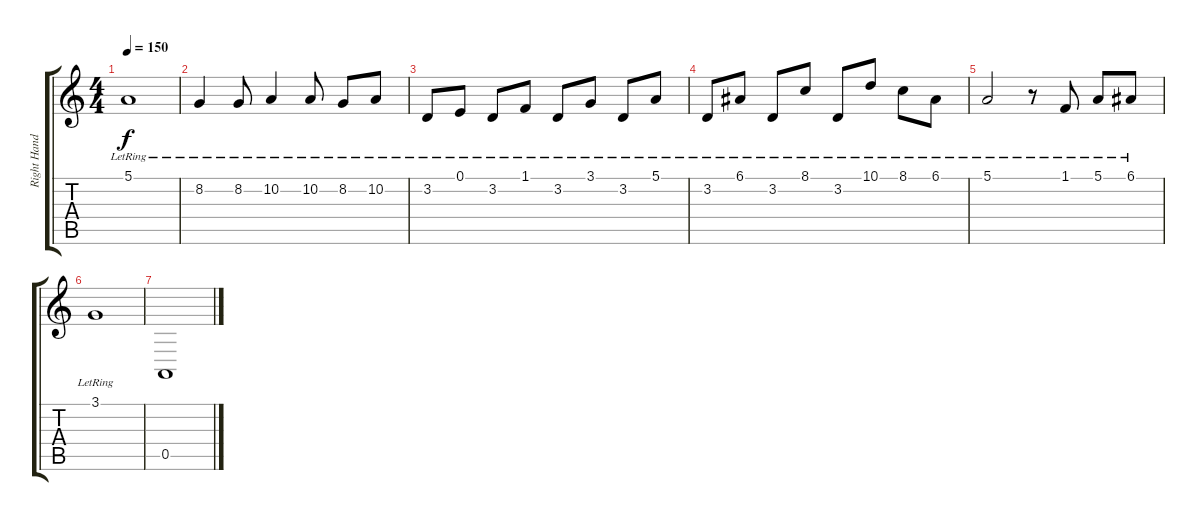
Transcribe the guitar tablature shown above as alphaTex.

\track ("Right Hand" "Right Hand") {instrument acousticgrandpiano}
\staff {score tabs}
\tuning (E4 B3 G3 D3 A2 E2) {hide}
\ts (4 4)
\tempo 150
\clef g2
\ks c
5.1{lr}.1{dy f} |
8.2{lr}.4 8.2{lr}.8 10.2{lr}.4 10.2{lr}.8 8.2{lr}.8 10.2{lr}.8 |
3.2{lr}.8 0.1{lr}.8 3.2{lr}.8 1.1{lr}.8 3.2{lr}.8 3.1{lr}.8 3.2{lr}.8 5.1{lr}.8 |
3.2{lr}.8 6.1{lr}.8 3.2{lr}.8 8.1{lr}.8 3.2{lr}.8 10.1{lr}.8 8.1{lr}.8 6.1{lr}.8 |
5.1{lr}.2 r.8 1.1{lr}.8 5.1{lr}.8 6.1{lr}.8 |
3.1{lr}.1 |
0.5.1
